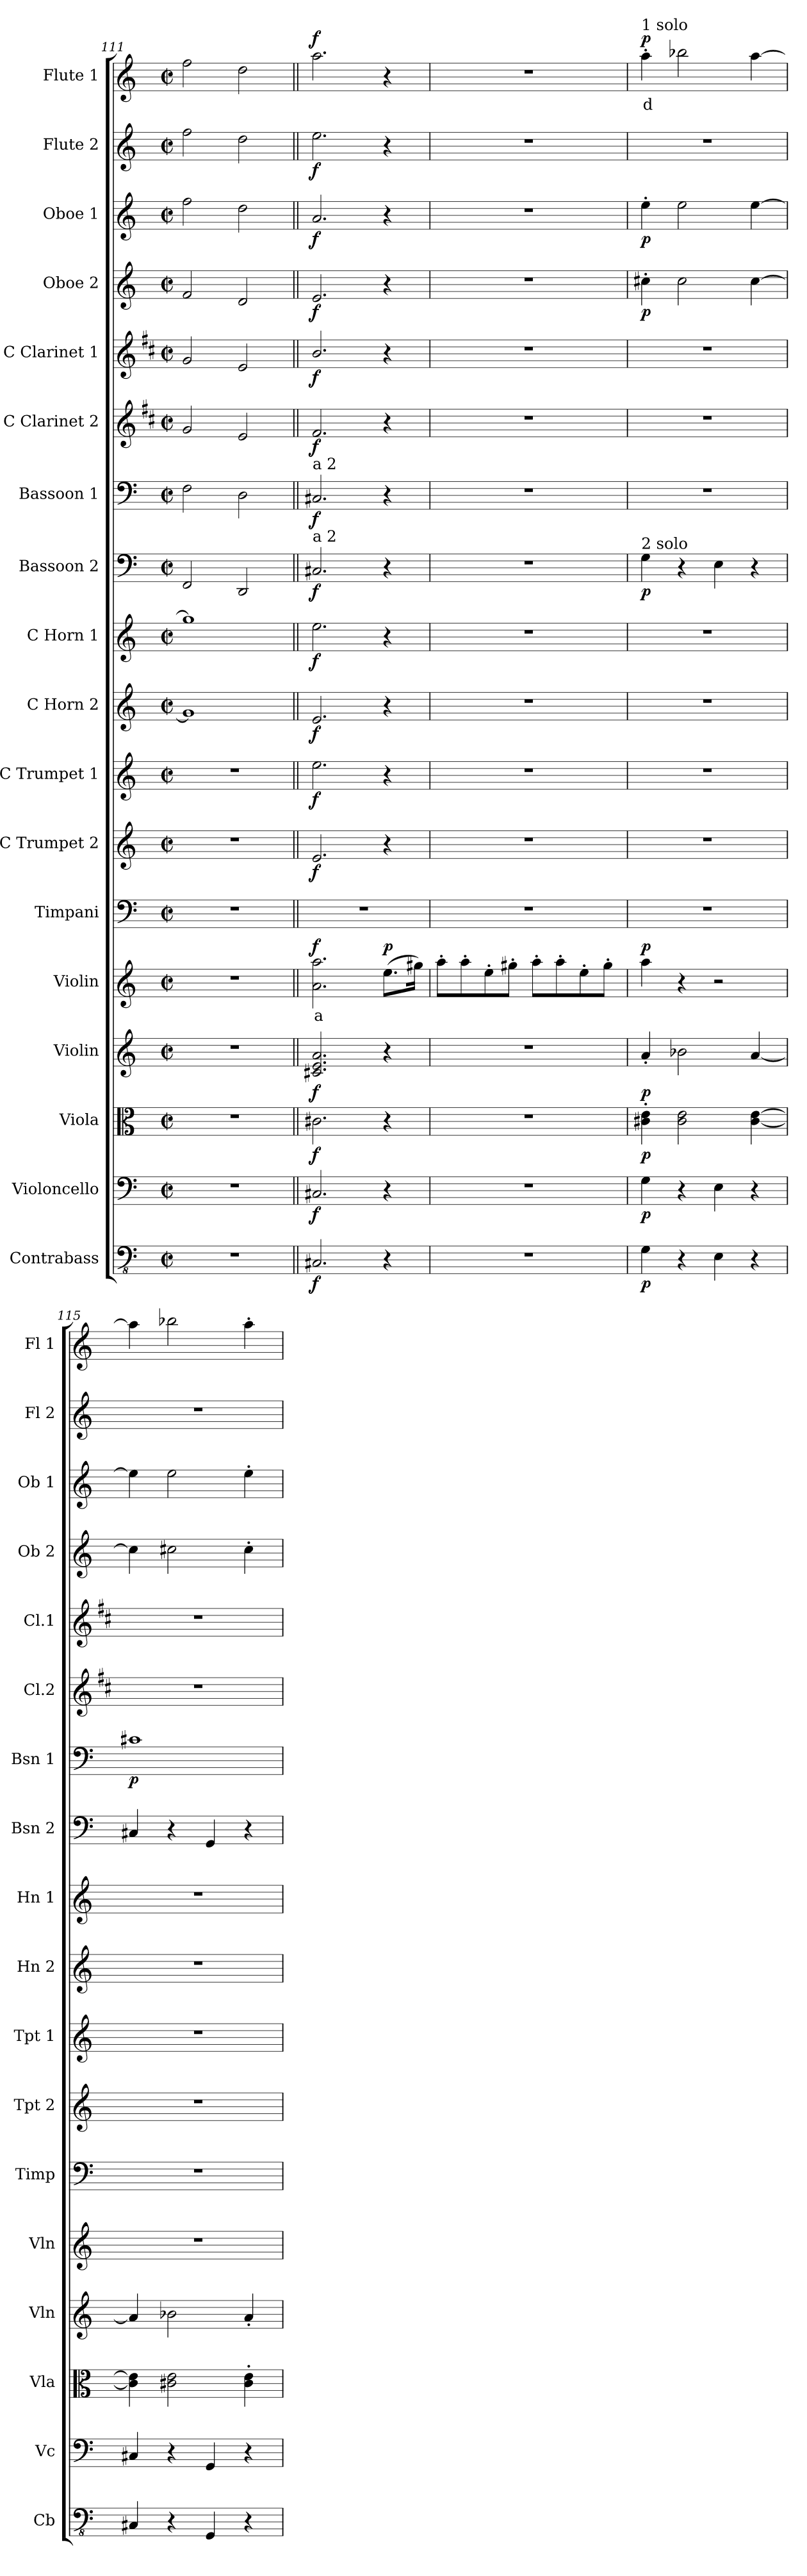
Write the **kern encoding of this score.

**kern	**dynam	**kern	**dynam	**kern	**dynam	**kern	**dynam	**kern	**text	**dynam	**kern	**kern	**dynam	**kern	**dynam	**kern	**dynam	**kern	**dynam	**kern	**dynam	**kern	**dynam	**kern	**dynam	**kern	**dynam	**kern	**dynam	**kern	**dynam	**kern	**dynam	**kern	**text	**dynam
*part18	*part18	*part17	*part17	*part16	*part16	*part15	*part15	*part14	*part14	*part14	*part13	*part12	*part12	*part11	*part11	*part10	*part10	*part9	*part9	*part8	*part8	*part7	*part7	*part6	*part6	*part5	*part5	*part4	*part4	*part3	*part3	*part2	*part2	*part1	*part1	*part1
*staff18	*staff18	*staff17	*staff17	*staff16	*staff16	*staff15	*staff15	*staff14	*staff14	*staff14	*staff13	*staff12	*staff12	*staff11	*staff11	*staff10	*staff10	*staff9	*staff9	*staff8	*staff8	*staff7	*staff7	*staff6	*staff6	*staff5	*staff5	*staff4	*staff4	*staff3	*staff3	*staff2	*staff2	*staff1	*staff1	*staff1
*I"Contrabass	*	*I"Violoncello	*	*I"Viola	*	*I"Violin	*	*I"Violin	*	*	*I"Timpani	*I"C Trumpet 2	*	*I"C Trumpet 1	*	*I"C Horn 2	*	*I"C Horn 1	*	*I"Bassoon 2	*	*I"Bassoon 1	*	*I"C Clarinet 2	*	*I"C Clarinet 1	*	*I"Oboe 2	*	*I"Oboe 1	*	*I"Flute 2	*	*I"Flute 1	*	*
*I'Cb	*	*I'Vc	*	*I'Vla	*	*I'Vln	*	*I'Vln	*	*	*I'Timp	*I'Tpt 2	*	*I'Tpt 1	*	*I'Hn 2	*	*I'Hn 1	*	*I'Bsn 2	*	*I'Bsn 1	*	*I'Cl.2	*	*I'Cl.1	*	*I'Ob 2	*	*I'Ob 1	*	*I'Fl 2	*	*I'Fl 1	*	*
*clefFv4	*	*clefF4	*	*clefC3	*	*clefG2	*	*clefG2	*	*	*clefF4	*clefG2	*	*clefG2	*	*clefG2	*	*clefG2	*	*clefF4	*	*clefF4	*	*clefG2	*	*clefG2	*	*clefG2	*	*clefG2	*	*clefG2	*	*clefG2	*	*
*	*	*	*	*	*	*	*	*	*	*	*	*	*	*	*	*ITrd7c12	*	*ITrd7c12	*	*	*	*	*	*ITrd1c2	*	*ITrd1c2	*	*	*	*	*	*	*	*	*	*
*k[]	*	*k[]	*	*k[]	*	*k[]	*	*k[]	*	*	*k[]	*k[]	*	*k[]	*	*k[]	*	*k[]	*	*k[]	*	*k[]	*	*k[]	*	*k[]	*	*k[]	*	*k[]	*	*k[]	*	*k[]	*	*
*M2/2	*	*M2/2	*	*M2/2	*	*M2/2	*	*M2/2	*	*	*M2/2	*M2/2	*	*M2/2	*	*M2/2	*	*M2/2	*	*M2/2	*	*M2/2	*	*M2/2	*	*M2/2	*	*M2/2	*	*M2/2	*	*M2/2	*	*M2/2	*	*
*met(c|)	*	*met(c|)	*	*met(c|)	*	*met(c|)	*	*met(c|)	*	*	*met(c|)	*met(c|)	*	*met(c|)	*	*met(c|)	*	*met(c|)	*	*met(c|)	*	*met(c|)	*	*met(c|)	*	*met(c|)	*	*met(c|)	*	*met(c|)	*	*met(c|)	*	*met(c|)	*	*
=111	=111	=111	=111	=111	=111	=111	=111	=111	=111	=111	=111	=111	=111	=111	=111	=111	=111	=111	=111	=111	=111	=111	=111	=111	=111	=111	=111	=111	=111	=111	=111	=111	=111	=111	=111	=111
1r	.	1r	.	1r	.	1r	.	1r	.	.	1r	1r	.	1r	.	1G]	.	1g]	.	2FF/	.	2F\	.	2f/	.	2f/	.	2f/	.	2ff\	.	2ff\	.	2ff\	.	.
.	.	.	.	.	.	.	.	.	.	.	.	.	.	.	.	.	.	.	.	2DD/	.	2D\	.	2d/	.	2d/	.	2d/	.	2dd\	.	2dd\	.	2dd\	.	.
=112||	=112||	=112||	=112||	=112||	=112||	=112||	=112||	=112||	=112||	=112||	=112||	=112||	=112||	=112||	=112||	=112||	=112||	=112||	=112||	=112||	=112||	=112||	=112||	=112||	=112||	=112||	=112||	=112||	=112||	=112||	=112||	=112||	=112||	=112||	=112||	=112||
!	!	!	!	!	!	!	!	!	!	!	!	!	!	!	!	!	!	!	!	!	!	!LO:TX:a:t=a 2	!	!	!	!	!	!	!	!	!	!	!	!	!	!
!	!	!	!	!	!	!	!	!	!	!	!	!	!	!	!	!	!	!	!	!LO:TX:a:t=a 2	!	!	!	!	!	!	!	!	!	!	!	!	!	!	!	!
!	!LO:DY:b	!	!LO:DY:b	!	!LO:DY:b	!	!LO:DY:b	!	!LO:LY:b:color=#FF0000	!LO:DY:b	!	!	!LO:DY:b	!	!LO:DY:b	!	!LO:DY:b	!	!LO:DY:b	!	!LO:DY:b	!	!LO:DY:b	!	!LO:DY:b	!	!LO:DY:b	!	!LO:DY:b	!	!LO:DY:b	!	!LO:DY:b	!	!	!LO:DY:b
2.CC#X/	f	2.C#X/	f	2.c#X\	f	2.c#X/ 2.e/ 2.a/	f	2.a\ 2.aa\	a	f	1r	2.e/	f	2.ee\	f	2.E/	f	2.e\	f	2.C#X/	f	2.C#X/	f	2.e/	f	2.a/	f	2.e/	f	2.a/	f	2.ee\	f	2.aa\	.	f
!	!	!	!	!	!	!	!	!	!	!LO:DY:b	!	!	!	!	!	!	!	!	!	!	!	!	!	!	!	!	!	!	!	!	!	!	!	!	!	!
4r	.	4r	.	4r	.	4r	.	(>8.ee\L	.	p	.	4r	.	4r	.	4r	.	4r	.	4r	.	4r	.	4r	.	4r	.	4r	.	4r	.	4r	.	4r	.	.
.	.	.	.	.	.	.	.	16gg#X\Jk)	.	.	.	.	.	.	.	.	.	.	.	.	.	.	.	.	.	.	.	.	.	.	.	.	.	.	.	.
=113	=113	=113	=113	=113	=113	=113	=113	=113	=113	=113	=113	=113	=113	=113	=113	=113	=113	=113	=113	=113	=113	=113	=113	=113	=113	=113	=113	=113	=113	=113	=113	=113	=113	=113	=113	=113
1r	.	1r	.	1r	.	1r	.	8aa'\L	.	.	1r	1r	.	1r	.	1r	.	1r	.	1r	.	1r	.	1r	.	1r	.	1r	.	1r	.	1r	.	1r	.	.
.	.	.	.	.	.	.	.	8aa'\	.	.	.	.	.	.	.	.	.	.	.	.	.	.	.	.	.	.	.	.	.	.	.	.	.	.	.	.
.	.	.	.	.	.	.	.	8ee'\	.	.	.	.	.	.	.	.	.	.	.	.	.	.	.	.	.	.	.	.	.	.	.	.	.	.	.	.
.	.	.	.	.	.	.	.	8gg#X'\J	.	.	.	.	.	.	.	.	.	.	.	.	.	.	.	.	.	.	.	.	.	.	.	.	.	.	.	.
.	.	.	.	.	.	.	.	8aa'\L	.	.	.	.	.	.	.	.	.	.	.	.	.	.	.	.	.	.	.	.	.	.	.	.	.	.	.	.
.	.	.	.	.	.	.	.	8aa'\	.	.	.	.	.	.	.	.	.	.	.	.	.	.	.	.	.	.	.	.	.	.	.	.	.	.	.	.
.	.	.	.	.	.	.	.	8ee'\	.	.	.	.	.	.	.	.	.	.	.	.	.	.	.	.	.	.	.	.	.	.	.	.	.	.	.	.
.	.	.	.	.	.	.	.	8gg#'\J	.	.	.	.	.	.	.	.	.	.	.	.	.	.	.	.	.	.	.	.	.	.	.	.	.	.	.	.
=114	=114	=114	=114	=114	=114	=114	=114	=114	=114	=114	=114	=114	=114	=114	=114	=114	=114	=114	=114	=114	=114	=114	=114	=114	=114	=114	=114	=114	=114	=114	=114	=114	=114	=114	=114	=114
!	!	!	!	!	!	!	!	!	!	!	!	!	!	!	!	!	!	!	!	!	!	!	!	!	!	!	!	!	!	!	!	!	!	!LO:TX:a:t=1 solo	!	!
!	!	!	!	!	!	!	!	!	!	!	!	!	!	!	!	!	!	!	!	!LO:TX:a:t=2 solo	!	!	!	!	!	!	!	!	!	!	!	!	!	!	!	!
!	!LO:DY:b	!	!LO:DY:b	!	!LO:DY:b	!	!LO:DY:b	!	!	!LO:DY:b	!	!	!	!	!	!	!	!	!	!	!LO:DY:b	!	!	!	!	!	!	!	!LO:DY:b	!	!LO:DY:b	!	!	!	!LO:LY:b:color=#FF0000	!LO:DY:b
4GG\	p	4G\	p	4c#X\' 4e\'	p	4a'/	p	4aa\	.	p	1r	1r	.	1r	.	1r	.	1r	.	4G\	p	1r	.	1r	.	1r	.	4cc#X'\	p	4ee'\	p	1r	.	4aa'\	d	p
4r	.	4r	.	2c#\ 2e\	.	2b-X\	.	4r	.	.	.	.	.	.	.	.	.	.	.	4r	.	.	.	.	.	.	.	2cc#\	.	2ee\	.	.	.	2bb-X\	.	.
4EE\	.	4E\	.	.	.	.	.	2r	.	.	.	.	.	.	.	.	.	.	.	4E\	.	.	.	.	.	.	.	.	.	.	.	.	.	.	.	.
4r	.	4r	.	[4c#\ [4e\	.	[4a/	.	.	.	.	.	.	.	.	.	.	.	.	.	4r	.	.	.	.	.	.	.	[4cc#\	.	[4ee\	.	.	.	[4aa\	.	.
=115	=115	=115	=115	=115	=115	=115	=115	=115	=115	=115	=115	=115	=115	=115	=115	=115	=115	=115	=115	=115	=115	=115	=115	=115	=115	=115	=115	=115	=115	=115	=115	=115	=115	=115	=115	=115
!	!	!	!	!	!	!	!	!	!	!	!	!	!	!	!	!	!	!	!	!	!	!	!LO:DY:b	!	!	!	!	!	!	!	!	!	!	!	!	!
4CC#X/	.	4C#X/	.	4c#\] 4e\]	.	4a/]	.	1r	.	.	1r	1r	.	1r	.	1r	.	1r	.	4C#X/	.	1c#X	p	1r	.	1r	.	4cc#\]	.	4ee\]	.	1r	.	4aa\]	.	.
4r	.	4r	.	2c#X\ 2e\	.	2b-X\	.	.	.	.	.	.	.	.	.	.	.	.	.	4r	.	.	.	.	.	.	.	2cc#X\	.	2ee\	.	.	.	2bb-X\	.	.
4GGG/	.	4GG/	.	.	.	.	.	.	.	.	.	.	.	.	.	.	.	.	.	4GG/	.	.	.	.	.	.	.	.	.	.	.	.	.	.	.	.
4r	.	4r	.	4c#\' 4e\'	.	4a'/	.	.	.	.	.	.	.	.	.	.	.	.	.	4r	.	.	.	.	.	.	.	4cc#'\	.	4ee'\	.	.	.	4aa'\	.	.
=	=	=	=	=	=	=	=	=	=	=	=	=	=	=	=	=	=	=	=	=	=	=	=	=	=	=	=	=	=	=	=	=	=	=	=	=
*-	*-	*-	*-	*-	*-	*-	*-	*-	*-	*-	*-	*-	*-	*-	*-	*-	*-	*-	*-	*-	*-	*-	*-	*-	*-	*-	*-	*-	*-	*-	*-	*-	*-	*-	*-	*-
